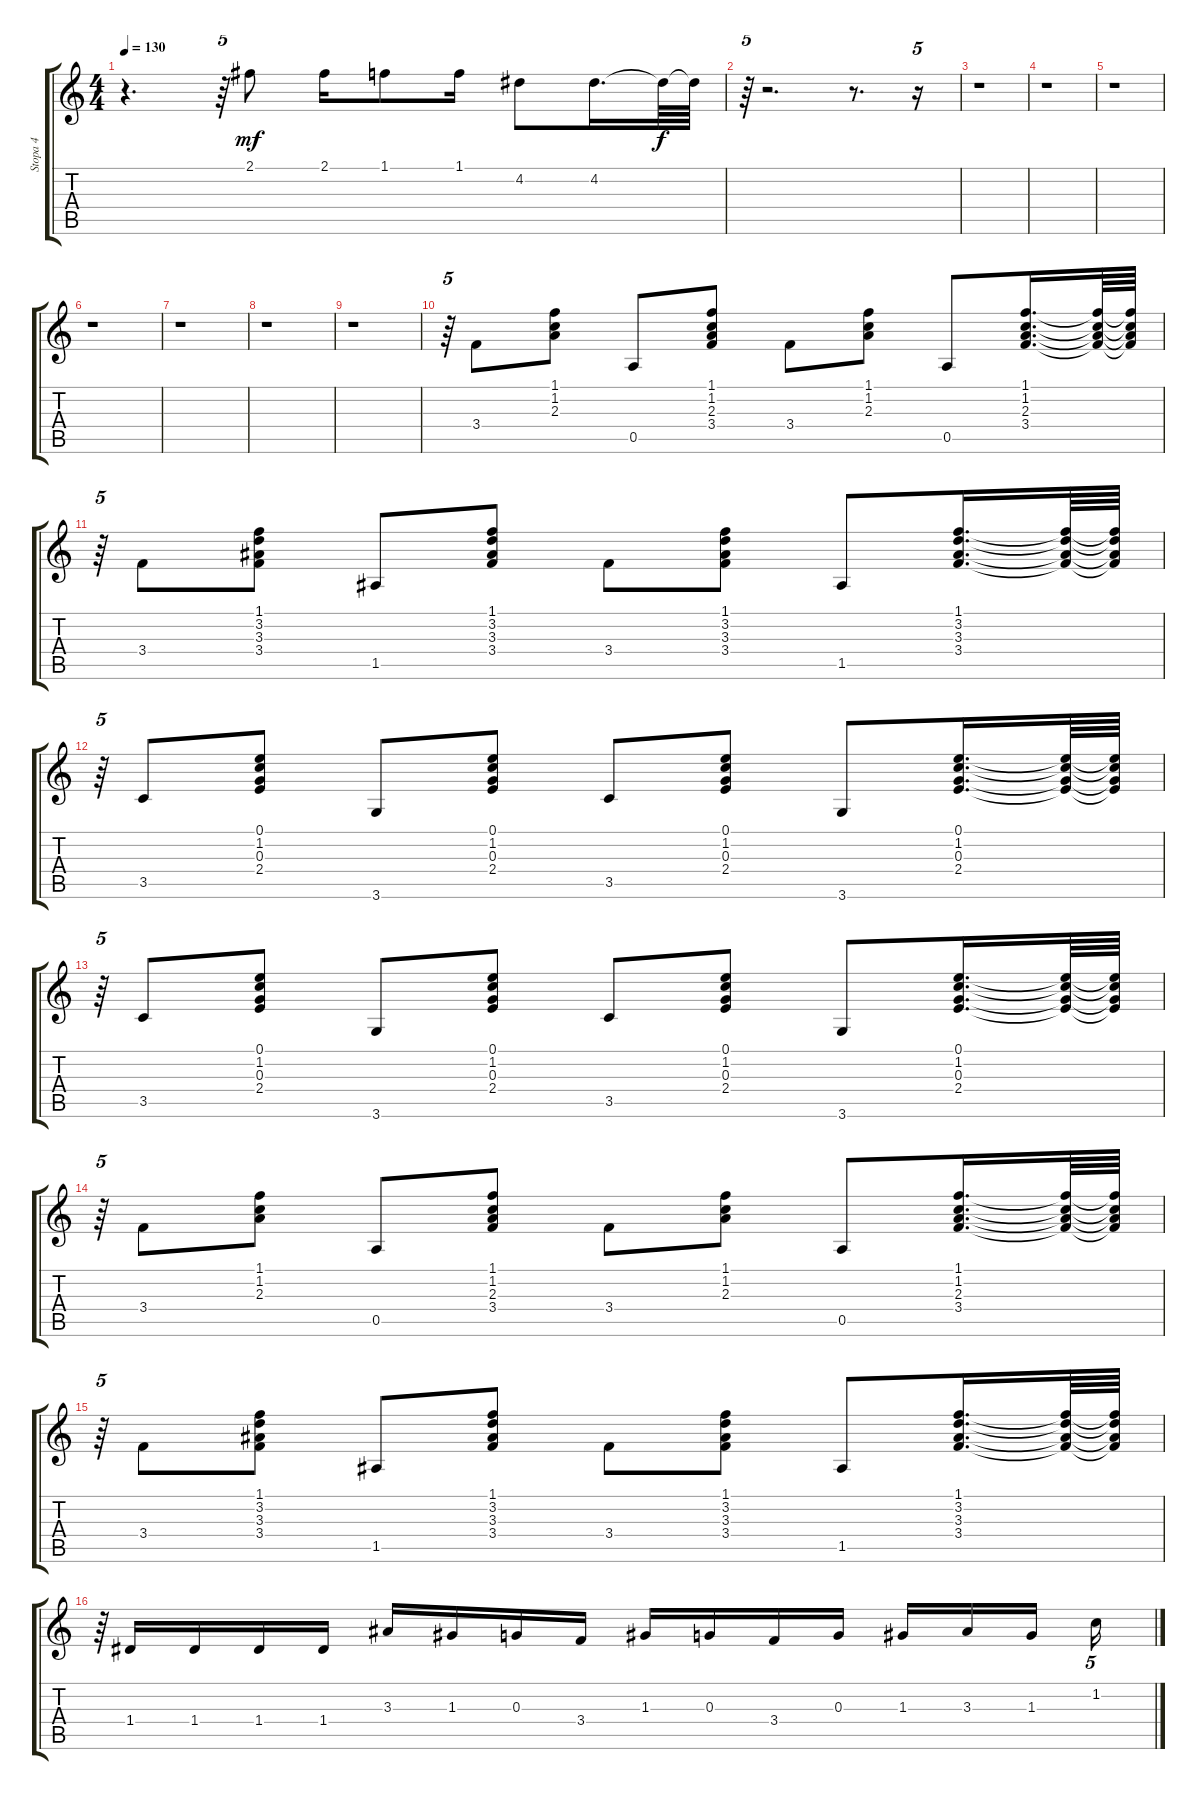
\track ("Stopa 4" "Stopa 4") {instrument acousticguitarsteel}
\staff {score tabs}
\tuning (E4 B3 G3 D3 A2 E2) {hide}
\ts (4 4)
\tempo 130
\clef g2
\ks c
r.4{d dy f} r.64{tu (5 4)} 2.1.8{dy mf volume 13} 2.1.16 1.1.8 1.1.16 4.2.8 4.2.16{d} 4.2{t}.64{dy f} 4.2{t}.64 |
r.64{tu (5 4)} r.2{d} r.8{d} r.16{tu (5 4)} |
r.1 |
r.1 |
r.1 |
r.1 |
r.1 |
r.1 |
r.1 |
r.64{tu (5 4)} 3.4.8 (1.1 1.2 2.3).8{volume 10} 0.5.8 (1.1 1.2 2.3 3.4).8 3.4.8 (1.1 1.2 2.3).8 0.5.8 (1.1 1.2 2.3 3.4).16{d} (1.1{t} 1.2{t} 2.3{t} 3.4{t}).64 (1.1{t} 1.2{t} 2.3{t} 3.4{t}).64 |
r.64{tu (5 4)} 3.4.8 (1.1 3.2 3.3 3.4).8 1.5.8 (1.1 3.2 3.3 3.4).8 3.4.8 (1.1 3.2 3.3 3.4).8 1.5.8 (1.1 3.2 3.3 3.4).16{d} (1.1{t} 3.2{t} 3.3{t} 3.4{t}).64 (1.1{t} 3.2{t} 3.3{t} 3.4{t}).64 |
r.64{tu (5 4)} 3.5.8 (0.1 1.2 0.3 2.4).8 3.6.8 (0.1 1.2 0.3 2.4).8 3.5.8 (0.1 1.2 0.3 2.4).8 3.6.8 (0.1 1.2 0.3 2.4).16{d} (0.1{t} 1.2{t} 0.3{t} 2.4{t}).64 (0.1{t} 1.2{t} 0.3{t} 2.4{t}).64 |
r.64{tu (5 4)} 3.5.8 (0.1 1.2 0.3 2.4).8 3.6.8 (0.1 1.2 0.3 2.4).8 3.5.8 (0.1 1.2 0.3 2.4).8 3.6.8 (0.1 1.2 0.3 2.4).16{d} (0.1{t} 1.2{t} 0.3{t} 2.4{t}).64 (0.1{t} 1.2{t} 0.3{t} 2.4{t}).64 |
r.64{tu (5 4)} 3.4.8 (1.1 1.2 2.3).8 0.5.8 (1.1 1.2 2.3 3.4).8 3.4.8 (1.1 1.2 2.3).8 0.5.8 (1.1 1.2 2.3 3.4).16{d} (1.1{t} 1.2{t} 2.3{t} 3.4{t}).64 (1.1{t} 1.2{t} 2.3{t} 3.4{t}).64 |
r.64{tu (5 4)} 3.4.8 (1.1 3.2 3.3 3.4).8 1.5.8 (1.1 3.2 3.3 3.4).8 3.4.8 (1.1 3.2 3.3 3.4).8 1.5.8 (1.1 3.2 3.3 3.4).16{d} (1.1{t} 3.2{t} 3.3{t} 3.4{t}).64 (1.1{t} 3.2{t} 3.3{t} 3.4{t}).64 |
r.64{tu (5 4)} 1.4.16{volume 15} 1.4.16 1.4.16 1.4.16 3.3.16 1.3.16 0.3.16 3.4.16 1.3.16 0.3.16 3.4.16 0.3.16 1.3.16 3.3.16 1.3.16{beam splitsecondary} 1.2.16{tu (5 4)}
